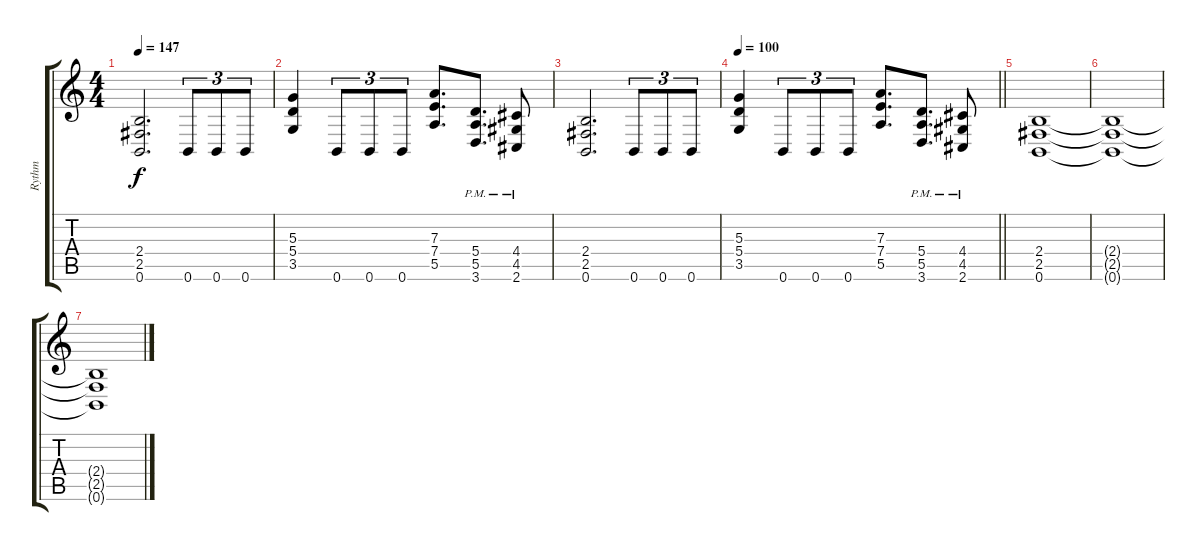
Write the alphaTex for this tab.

\track ("Rythm" "Rythm") {instrument distortionguitar}
\staff {score tabs}
\tuning (B3 Gb3 D3 A2 E2 B1) {hide}
\ts (4 4)
\tempo 147
\clef g2
\ks c
(2.4 2.5 0.6).2{d dy f} 0.6.8{tu (3 2)} 0.6.8{tu (3 2)} 0.6.8{tu (3 2)} |
(5.3 5.4 3.5).4 0.6.8{tu (3 2)} 0.6.8{tu (3 2)} 0.6.8{tu (3 2)} (7.3 7.4 5.5).8{d} (5.4{pm} 5.5{pm} 3.6{pm}).8{d} (4.4{pm} 4.5{pm} 2.6{pm}).8 |
(2.4 2.5 0.6).2{d} 0.6.8{tu (3 2)} 0.6.8{tu (3 2)} 0.6.8{tu (3 2)} |
\tempo 100
\barLineRight lightlight
(5.3 5.4 3.5).4 0.6.8{tu (3 2)} 0.6.8{tu (3 2)} 0.6.8{tu (3 2)} (7.3 7.4 5.5).8{d} (5.4{pm} 5.5{pm} 3.6{pm}).8{d} (4.4{pm} 4.5{pm} 2.6{pm}).8 |
(2.4 2.5 0.6).1 |
(2.4{t} 2.5{t} 0.6{t}).1 |
(2.4{t} 2.5{t} 0.6{t}).1
